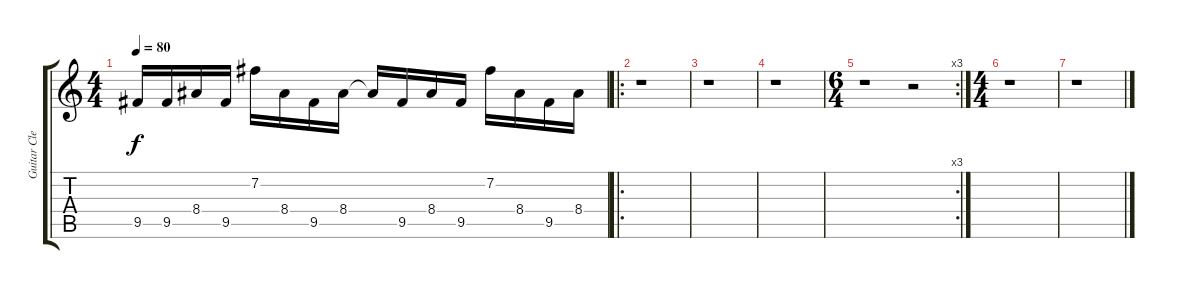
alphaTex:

\track ("Guitar Clean" "Guitar Cle") {instrument electricguitarclean}
\staff {score tabs}
\tuning (E4 B3 G3 D3 A2 E2) {hide}
\ts (4 4)
\tempo 80
\clef g2
\ks c
9.5.16{dy f} 9.5.16 8.4.16 9.5.16 7.2.16 8.4.16 9.5.16 8.4.16 8.4{t}.16 9.5.16 8.4.16 9.5.16 7.2.16 8.4.16 9.5.16 8.4.16 |
\ro
r.1 |
r.1 |
r.1 |
\rc 3
\ts (6 4)
r.1 r.2 |
\ts (4 4)
r.1 |
r.1
